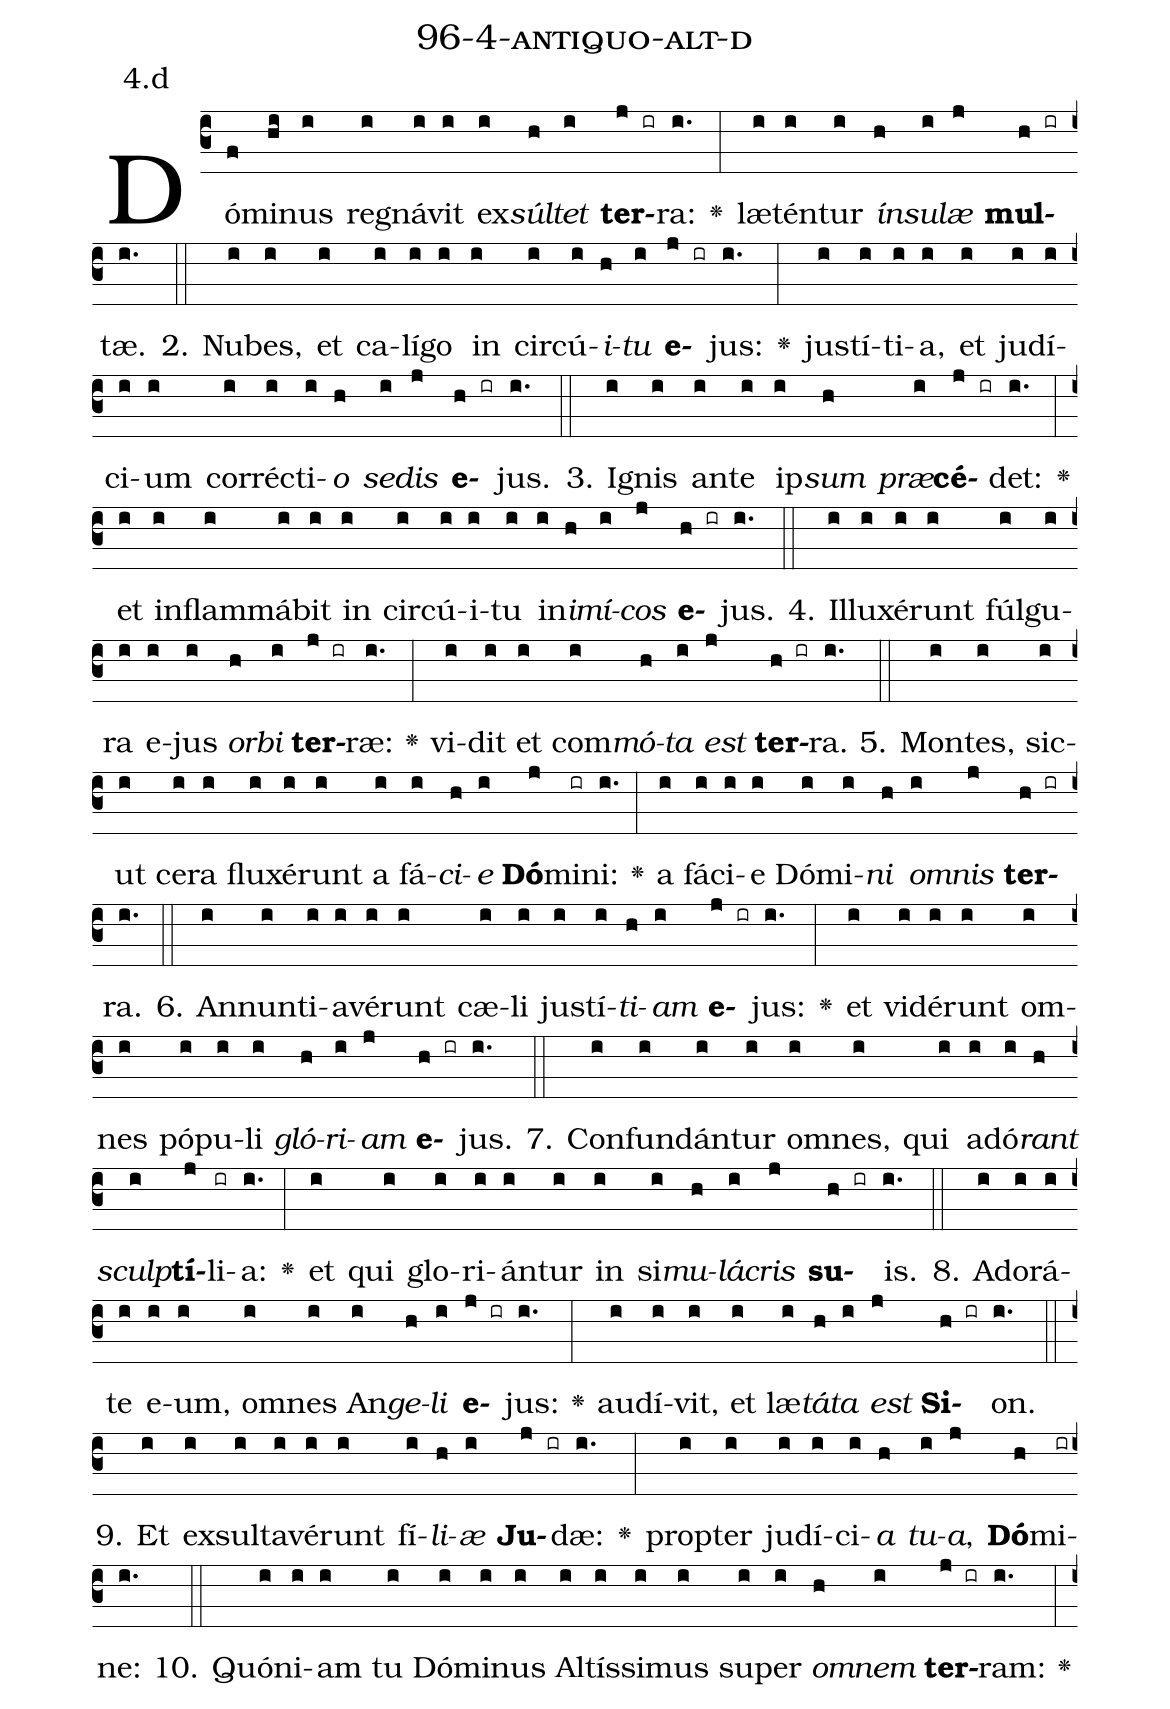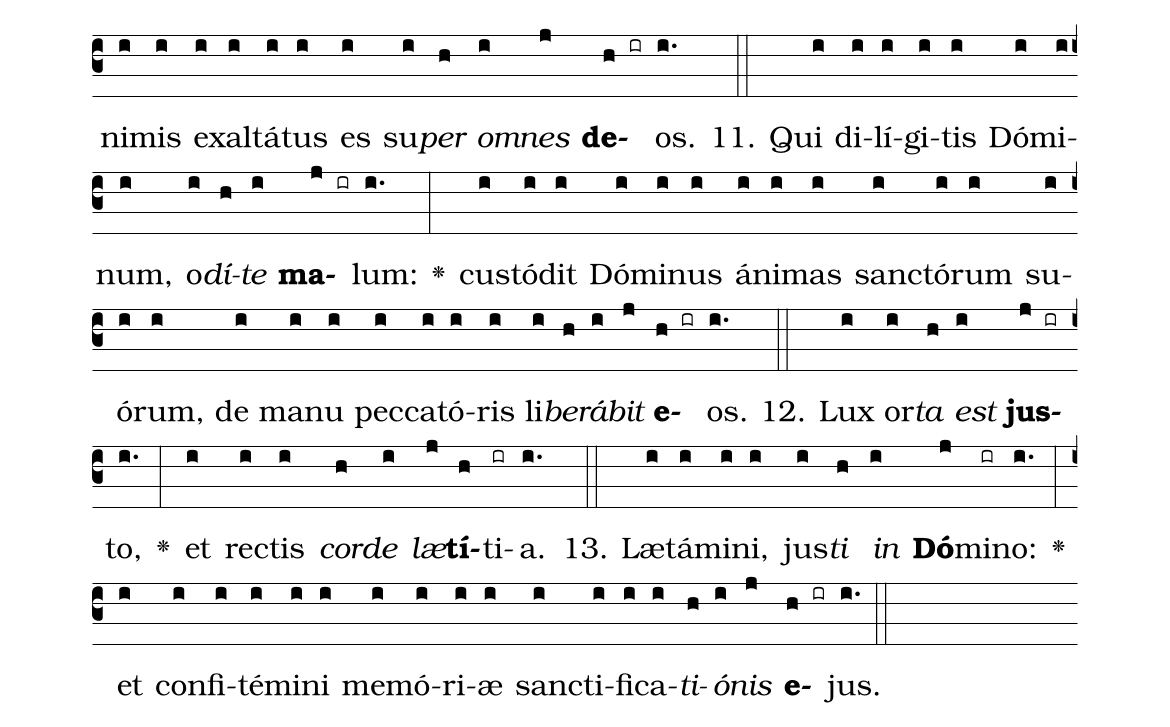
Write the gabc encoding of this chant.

name: 96-4-antiquo-alt-d;
annotation: 4.d;
%%
(c3)Dó(f)mi(hi)nus(i) re(i)gná(i)vit(i) ex(i)<i>súl</i>(h)<i>tet</i>(i) <b>ter</b>(j ir)ra:(i.) <v>\greheightstar</v>(:) læ(i)tén(i)tur(i) <i>ín</i>(h)<i>su</i>(i)<i>læ</i>(j) <b>mul</b>(h ir)tæ.(i.) (::)
2. Nu(i)bes,(i) et(i) ca(i)lí(i)go(i) in(i) cir(i)cú(i)<i>i</i>(h)<i>tu</i>(i) <b>e</b>(j ir)jus:(i.) <v>\greheightstar</v>(:) jus(i)tí(i)ti(i)a,(i) et(i) ju(i)dí(i)ci(i)um(i) cor(i)réc(i)ti(i)<i>o</i>(h) <i>se</i>(i)<i>dis</i>(j) <b>e</b>(h ir)jus.(i.) (::)
3. I(i)gnis(i) an(i)te(i) ip(i)<i>sum</i>(h) <i>præ</i>(i)<b>cé</b>(j ir)det:(i.) <v>\greheightstar</v>(:) et(i) in(i)flam(i)má(i)bit(i) in(i) cir(i)cú(i)i(i)tu(i) in(i)<i>i</i>(h)<i>mí</i>(i)<i>cos</i>(j) <b>e</b>(h ir)jus.(i.) (::)
4. Il(i)lu(i)xé(i)runt(i) fúl(i)gu(i)ra(i) e(i)jus(i) <i>or</i>(h)<i>bi</i>(i) <b>ter</b>(j ir)ræ:(i.) <v>\greheightstar</v>(:) vi(i)dit(i) et(i) com(i)<i>mó</i>(h)<i>ta</i>(i) <i>est</i>(j) <b>ter</b>(h ir)ra.(i.) (::)
5. Mon(i)tes,(i) sic(i)ut(i) ce(i)ra(i) flu(i)xé(i)runt(i) a(i) fá(i)<i>ci</i>(h)<i>e</i>(i) <b>Dó</b>(j)mi(ir)ni:(i.) <v>\greheightstar</v>(:) a(i) fá(i)ci(i)e(i) Dó(i)mi(i)<i>ni</i>(h) <i>om</i>(i)<i>nis</i>(j) <b>ter</b>(h ir)ra.(i.) (::)
6. An(i)nun(i)ti(i)a(i)vé(i)runt(i) cæ(i)li(i) jus(i)tí(i)<i>ti</i>(h)<i>am</i>(i) <b>e</b>(j ir)jus:(i.) <v>\greheightstar</v>(:) et(i) vi(i)dé(i)runt(i) om(i)nes(i) pó(i)pu(i)li(i) <i>gló</i>(h)<i>ri</i>(i)<i>am</i>(j) <b>e</b>(h ir)jus.(i.) (::)
7. Con(i)fun(i)dán(i)tur(i) om(i)nes,(i) qui(i) ad(i)ó(i)<i>rant</i>(h) <i>sculp</i>(i)<b>tí</b>(j)li(ir)a:(i.) <v>\greheightstar</v>(:) et(i) qui(i) glo(i)ri(i)án(i)tur(i) in(i) si(i)<i>mu</i>(h)<i>lá</i>(i)<i>cris</i>(j) <b>su</b>(h ir)is.(i.) (::)
8. Ad(i)o(i)rá(i)te(i) e(i)um,(i) om(i)nes(i) An(i)<i>ge</i>(h)<i>li</i>(i) <b>e</b>(j ir)jus:(i.) <v>\greheightstar</v>(:) au(i)dí(i)vit,(i) et(i) læ(i)<i>tá</i>(h)<i>ta</i>(i) <i>est</i>(j) <b>Si</b>(h ir)on.(i.) (::)
9. Et(i) ex(i)sul(i)ta(i)vé(i)runt(i) fí(i)<i>li</i>(h)<i>æ</i>(i) <b>Ju</b>(j ir)dæ:(i.) <v>\greheightstar</v>(:) prop(i)ter(i) ju(i)dí(i)ci(i)<i>a</i>(h) <i>tu</i>(i)<i>a</i>,(j) <b>Dó</b>(h)mi(ir)ne:(i.) (::)
10. Quón(i)i(i)am(i) tu(i) Dó(i)mi(i)nus(i) Al(i)tís(i)si(i)mus(i) su(i)per(i) <i>om</i>(h)<i>nem</i>(i) <b>ter</b>(j ir)ram:(i.) <v>\greheightstar</v>(:) ni(i)mis(i) ex(i)al(i)tá(i)tus(i) es(i) su(i)<i>per</i>(h) <i>om</i>(i)<i>nes</i>(j) <b>de</b>(h ir)os.(i.) (::)
11. Qui(i) di(i)lí(i)gi(i)tis(i) Dó(i)mi(i)num,(i) o(i)<i>dí</i>(h)<i>te</i>(i) <b>ma</b>(j ir)lum:(i.) <v>\greheightstar</v>(:) cus(i)tó(i)dit(i) Dó(i)mi(i)nus(i) á(i)ni(i)mas(i) sanc(i)tó(i)rum(i) su(i)ó(i)rum,(i) de(i) ma(i)nu(i) pec(i)ca(i)tó(i)ris(i) li(i)<i>be</i>(h)<i>rá</i>(i)<i>bit</i>(j) <b>e</b>(h ir)os.(i.) (::)
12. Lux(i) or(i)<i>ta</i>(h) <i>est</i>(i) <b>jus</b>(j ir)to,(i.) <v>\greheightstar</v>(:) et(i) rec(i)tis(i) <i>cor</i>(h)<i>de</i>(i) <i>læ</i>(j)<b>tí</b>(h)ti(ir)a.(i.) (::)
13. Læ(i)tá(i)mi(i)ni,(i) jus(i)<i>ti</i>(h) <i>in</i>(i) <b>Dó</b>(j)mi(ir)no:(i.) <v>\greheightstar</v>(:) et(i) con(i)fi(i)té(i)mi(i)ni(i) me(i)mó(i)ri(i)æ(i) sanc(i)ti(i)fi(i)ca(i)<i>ti</i>(h)<i>ó</i>(i)<i>nis</i>(j) <b>e</b>(h ir)jus.(i.) (::)
